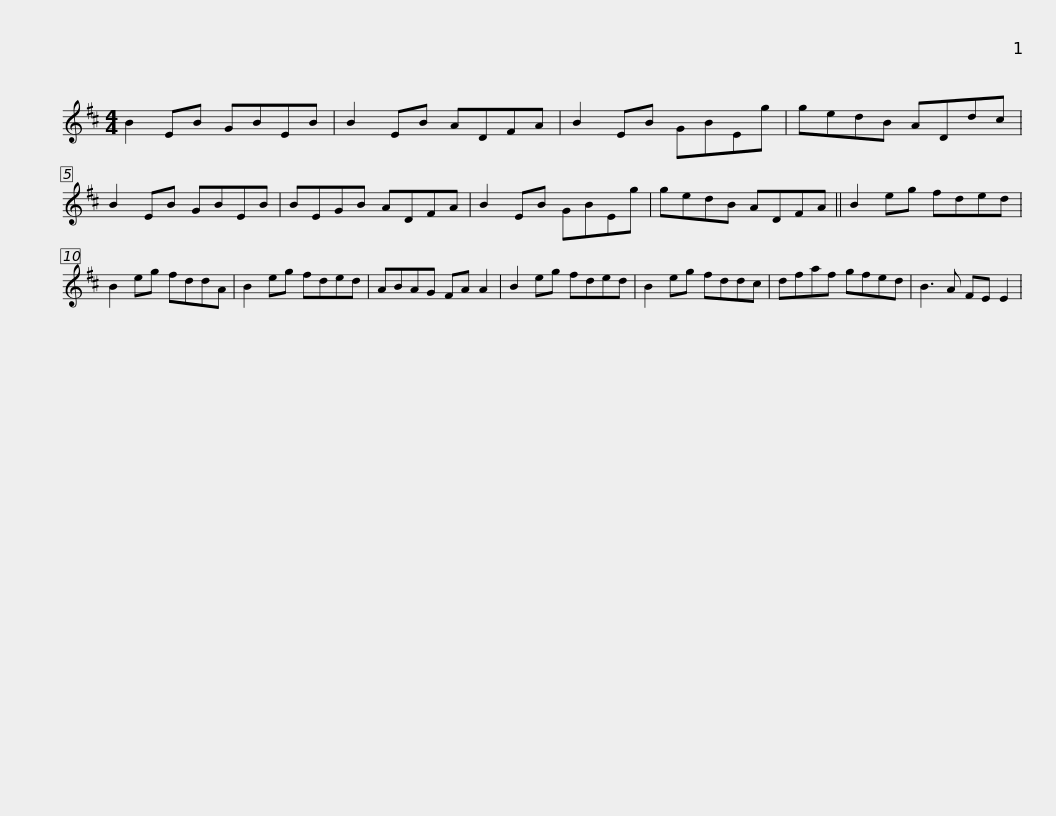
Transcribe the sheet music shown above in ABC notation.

X:1
L:1/8
M:4/4
I:linebreak $
K:D
V:1 treble
V:1
 B2 EB GBEB | B2 EB ADFA | B2 EB GBEg | gedB ADdc | B2 EB GBEB | %5
 BEGB ADFA |$ B2 EB GBEg | gedB ADFA || B2 eg fded | B2 eg fddA | %10
 B2 eg fded | ABAG FA A2 |$ B2 eg fded | B2 eg fddc | dfaf gfed | %15
 B3 A FE E2 | %16
